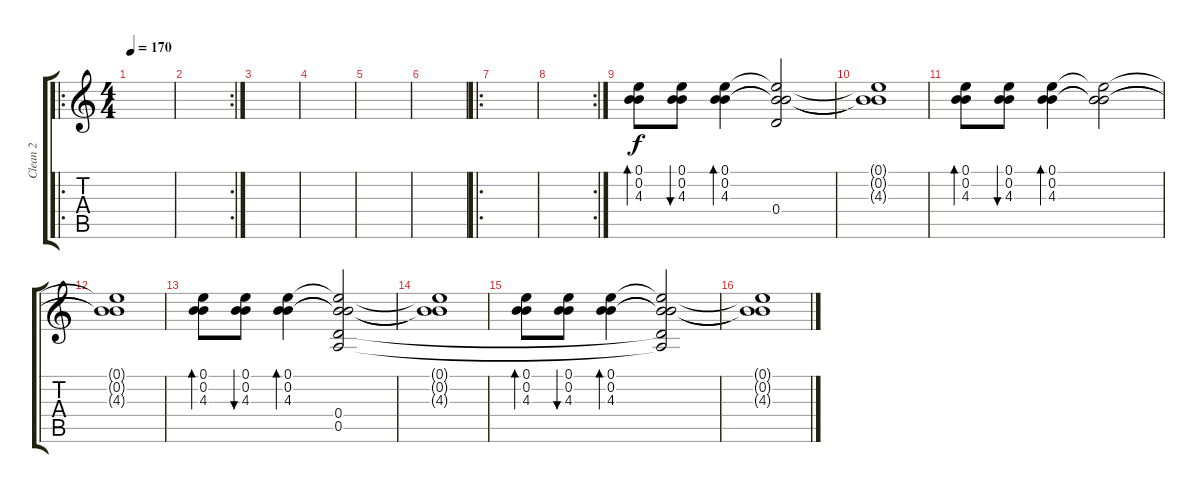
\track ("Clean 2" "Clean 2") {instrument electricguitarclean}
\staff {score tabs}
\tuning (E4 B3 G3 D3 A2 D2) {hide}
\ro
\ts (4 4)
\tempo 170
\clef g2
\ks c
|
\rc 2
|
|
|
|
|
\ro
|
\rc 2
|
(0.1 0.2 4.3).8{bd 60} (0.1 0.2 4.3).8{bu 60} (0.1 0.2 4.3).4{bd 60} (0.1{t} 0.2{t} 4.3{t} 0.4).2 |
(0.1{t} 0.2{t} 4.3{t}).1 |
(0.1 0.2 4.3).8{bd 60} (0.1 0.2 4.3).8{bu 60} (0.1 0.2 4.3).4{bd 60} (0.1{t} 0.2{t} 4.3{t}).2 |
(0.1{t} 0.2{t} 4.3{t}).1 |
(0.1 0.2 4.3).8{bd 60} (0.1 0.2 4.3).8{bu 60} (0.1 0.2 4.3).4{bd 60} (0.1{t} 0.2{t} 4.3{t} 0.4 0.5).2 |
(0.1{t} 0.2{t} 4.3{t}).1 |
(0.1 0.2 4.3).8{bd 60} (0.1 0.2 4.3).8{bu 60} (0.1 0.2 4.3).4{bd 60} (0.1{t} 0.2{t} 4.3{t} 0.4{t} 0.5{t}).2 |
(0.1{t} 0.2{t} 4.3{t}).1
